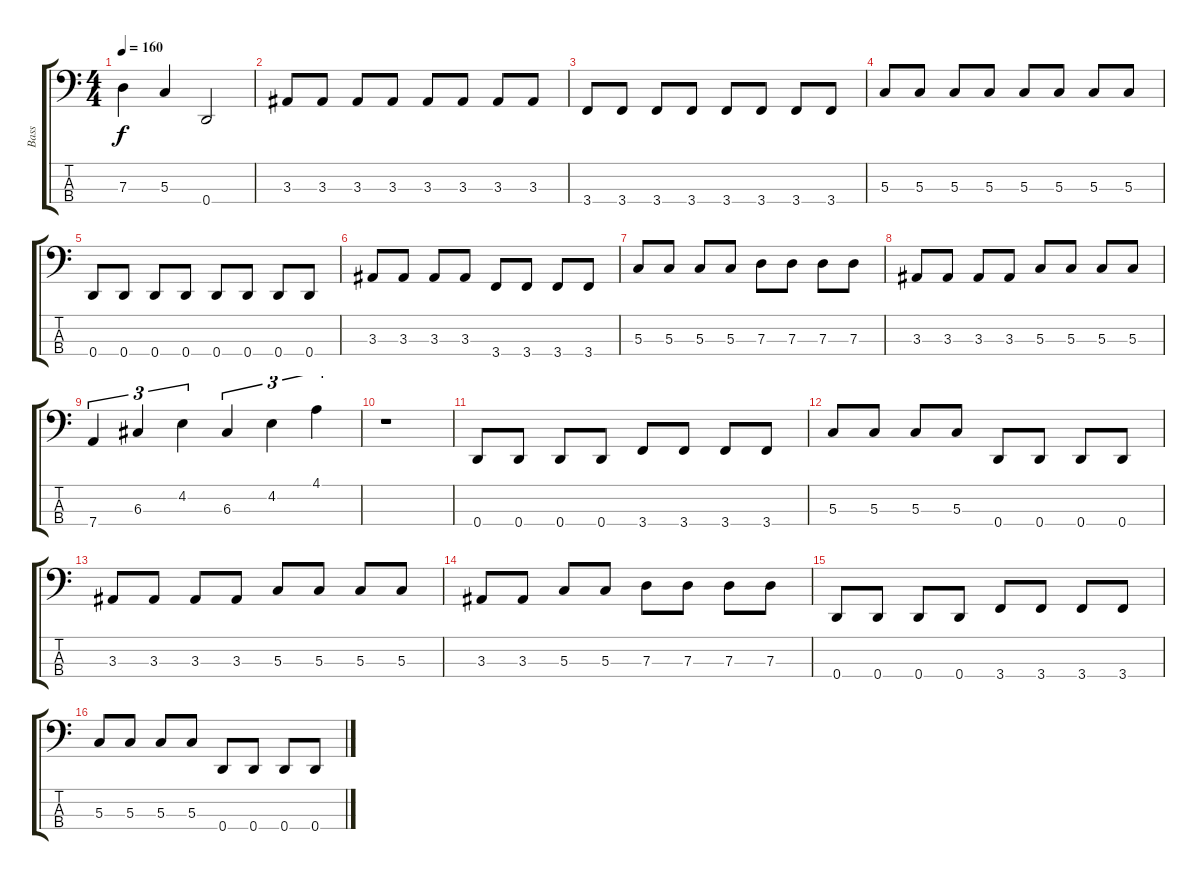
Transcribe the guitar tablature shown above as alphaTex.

\track ("Bass" "Bass") {instrument electricbassfinger}
\staff {score tabs}
\tuning (F2 C2 G1 D1) {hide}
\ts (4 4)
\tempo 160
\clef f4
\ks c
7.3.4{dy f} 5.3.4 0.4.2 |
3.3.8 3.3.8 3.3.8 3.3.8 3.3.8 3.3.8 3.3.8 3.3.8 |
3.4.8 3.4.8 3.4.8 3.4.8 3.4.8 3.4.8 3.4.8 3.4.8 |
5.3.8 5.3.8 5.3.8 5.3.8 5.3.8 5.3.8 5.3.8 5.3.8 |
0.4.8 0.4.8 0.4.8 0.4.8 0.4.8 0.4.8 0.4.8 0.4.8 |
3.3.8 3.3.8 3.3.8 3.3.8 3.4.8 3.4.8 3.4.8 3.4.8 |
5.3.8 5.3.8 5.3.8 5.3.8 7.3.8 7.3.8 7.3.8 7.3.8 |
3.3.8 3.3.8 3.3.8 3.3.8 5.3.8 5.3.8 5.3.8 5.3.8 |
7.4.4{tu (3 2)} 6.3.4{tu (3 2)} 4.2.4{tu (3 2)} 6.3.4{tu (3 2)} 4.2.4{tu (3 2)} 4.1.4{tu (3 2)} |
r.1 |
0.4.8 0.4.8 0.4.8 0.4.8 3.4.8 3.4.8 3.4.8 3.4.8 |
5.3.8 5.3.8 5.3.8 5.3.8 0.4.8 0.4.8 0.4.8 0.4.8 |
3.3.8 3.3.8 3.3.8 3.3.8 5.3.8 5.3.8 5.3.8 5.3.8 |
3.3.8 3.3.8 5.3.8 5.3.8 7.3.8 7.3.8 7.3.8 7.3.8 |
0.4.8 0.4.8 0.4.8 0.4.8 3.4.8 3.4.8 3.4.8 3.4.8 |
5.3.8 5.3.8 5.3.8 5.3.8 0.4.8 0.4.8 0.4.8 0.4.8
